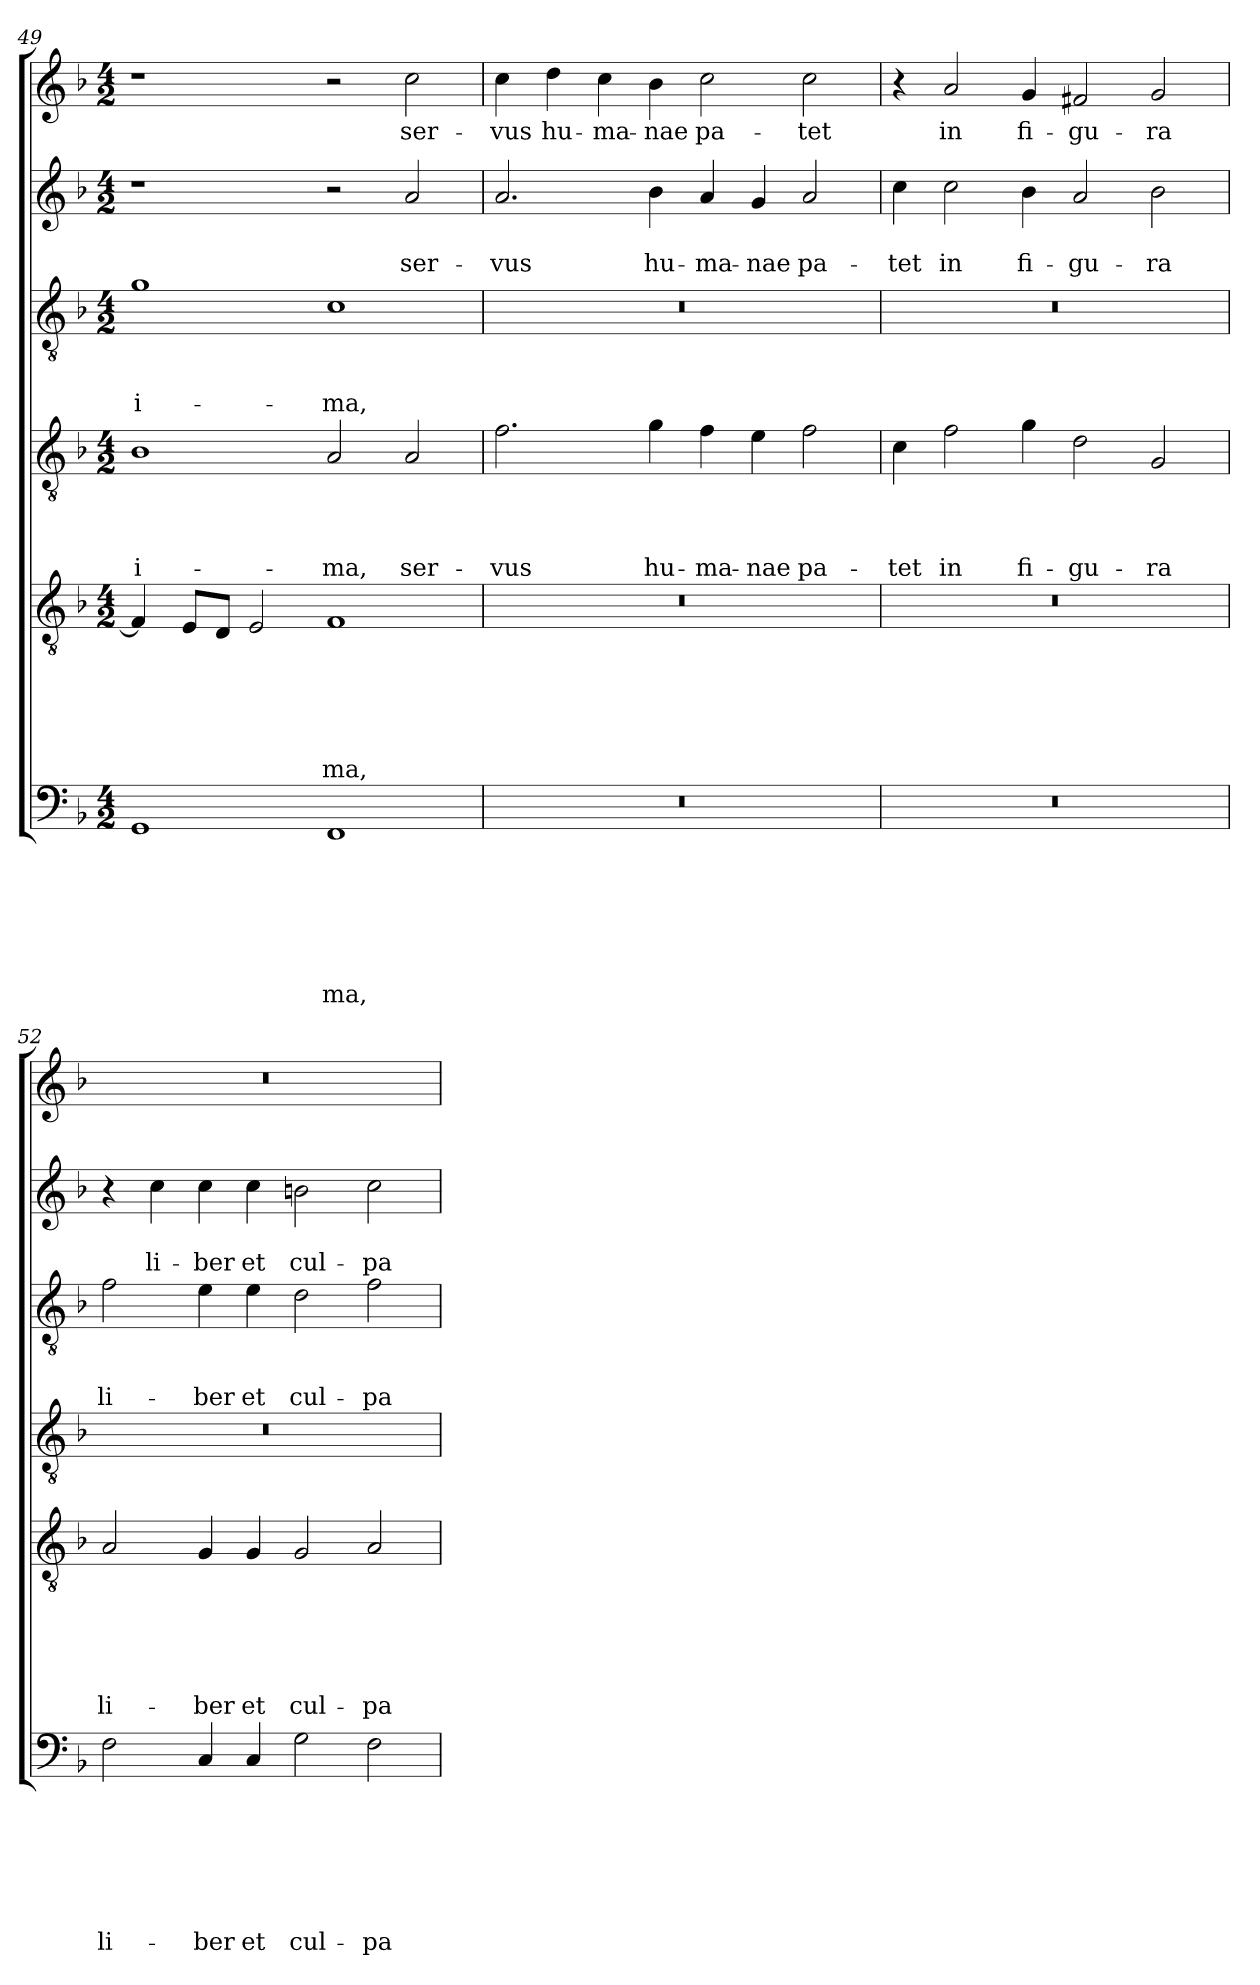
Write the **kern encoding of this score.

**kern	**text	**text	**text	**text	**text	**text	**text	**kern	**text	**text	**text	**text	**text	**text	**kern	**text	**text	**text	**text	**kern	**text	**text	**text	**kern	**text	**text	**kern	**text
*part6	*part6	*part6	*part6	*part6	*part6	*part6	*part6	*part5	*part5	*part5	*part5	*part5	*part5	*part5	*part4	*part4	*part4	*part4	*part4	*part3	*part3	*part3	*part3	*part2	*part2	*part2	*part1	*part1
*staff6	*staff6	*staff6	*staff6	*staff6	*staff6	*staff6	*staff6	*staff5	*staff5	*staff5	*staff5	*staff5	*staff5	*staff5	*staff4	*staff4	*staff4	*staff4	*staff4	*staff3	*staff3	*staff3	*staff3	*staff2	*staff2	*staff2	*staff1	*staff1
!!LO:PB:g=z
*clefF4	*	*	*	*	*	*	*	*clefGv2	*	*	*	*	*	*	*clefGv2	*	*	*	*	*clefGv2	*	*	*	*clefG2	*	*	*clefG2	*
*k[b-]	*	*	*	*	*	*	*	*k[b-]	*	*	*	*	*	*	*k[b-]	*	*	*	*	*k[b-]	*	*	*	*k[b-]	*	*	*k[b-]	*
*d:	*	*	*	*	*	*	*	*d:	*	*	*	*	*	*	*d:	*	*	*	*	*d:	*	*	*	*d:	*	*	*d:	*
*M4/2	*	*	*	*	*	*	*	*M4/2	*	*	*	*	*	*	*M4/2	*	*	*	*	*M4/2	*	*	*	*M4/2	*	*	*M4/2	*
=49	=49	=49	=49	=49	=49	=49	=49	=49	=49	=49	=49	=49	=49	=49	=49	=49	=49	=49	=49	=49	=49	=49	=49	=49	=49	=49	=49	=49
!	!	!	!	!	!	!	!	!	!	!	!	!	!	!	!	!	!	!	!LO:LY:b	!	!	!	!LO:LY:b	!	!	!	!	!
1GG	.	.	.	.	.	.	.	4F/]	.	.	.	.	.	.	1B-	.	.	.	i-	1g	.	.	i-	1r	.	.	1r	.
.	.	.	.	.	.	.	.	8E/L	.	.	.	.	.	.	.	.	.	.	.	.	.	.	.	.	.	.	.	.
.	.	.	.	.	.	.	.	8D/J	.	.	.	.	.	.	.	.	.	.	.	.	.	.	.	.	.	.	.	.
.	.	.	.	.	.	.	.	2E/	.	.	.	.	.	.	.	.	.	.	.	.	.	.	.	.	.	.	.	.
!	!	!	!	!	!	!	!LO:LY:b	!	!	!	!	!	!	!LO:LY:b	!	!	!	!	!LO:LY:b	!	!	!	!LO:LY:b	!	!	!	!	!
1FF	.	.	.	.	.	.	-ma,	1F	.	.	.	.	.	-ma,	2A/	.	.	.	-ma,	1c	.	.	-ma,	2r	.	.	2r	.
!	!	!	!	!	!	!	!	!	!	!	!	!	!	!	!	!	!	!	!LO:LY:b	!	!	!	!	!	!	!LO:LY:b	!	!LO:LY:b
.	.	.	.	.	.	.	.	.	.	.	.	.	.	.	2A/	.	.	.	ser-	.	.	.	.	2a/	.	ser-	2cc\	ser-
=50	=50	=50	=50	=50	=50	=50	=50	=50	=50	=50	=50	=50	=50	=50	=50	=50	=50	=50	=50	=50	=50	=50	=50	=50	=50	=50	=50	=50
!	!	!	!	!	!	!	!	!	!	!	!	!	!	!	!	!	!	!	!LO:LY:b	!	!	!	!	!	!	!LO:LY:b	!	!LO:LY:b
0r	.	.	.	.	.	.	.	0r	.	.	.	.	.	.	2.f\	.	.	.	-vus	0r	.	.	.	2.a/	.	-vus	4cc\	-vus
!	!	!	!	!	!	!	!	!	!	!	!	!	!	!	!	!	!	!	!	!	!	!	!	!	!	!	!	!LO:LY:b
.	.	.	.	.	.	.	.	.	.	.	.	.	.	.	.	.	.	.	.	.	.	.	.	.	.	.	4dd\	hu-
!	!	!	!	!	!	!	!	!	!	!	!	!	!	!	!	!	!	!	!	!	!	!	!	!	!	!	!	!LO:LY:b
.	.	.	.	.	.	.	.	.	.	.	.	.	.	.	.	.	.	.	.	.	.	.	.	.	.	.	4cc\	-ma-
!	!	!	!	!	!	!	!	!	!	!	!	!	!	!	!	!	!	!	!LO:LY:b	!	!	!	!	!	!	!LO:LY:b	!	!LO:LY:b
.	.	.	.	.	.	.	.	.	.	.	.	.	.	.	4g\	.	.	.	hu-	.	.	.	.	4b-\	.	hu-	4b-\	-nae
!	!	!	!	!	!	!	!	!	!	!	!	!	!	!	!	!	!	!	!LO:LY:b	!	!	!	!	!	!	!LO:LY:b	!	!LO:LY:b
.	.	.	.	.	.	.	.	.	.	.	.	.	.	.	4f\	.	.	.	-ma-	.	.	.	.	4a/	.	-ma-	2cc\	pa-
!	!	!	!	!	!	!	!	!	!	!	!	!	!	!	!	!	!	!	!LO:LY:b	!	!	!	!	!	!	!LO:LY:b	!	!
.	.	.	.	.	.	.	.	.	.	.	.	.	.	.	4e\	.	.	.	-nae	.	.	.	.	4g/	.	-nae	.	.
!	!	!	!	!	!	!	!	!	!	!	!	!	!	!	!	!	!	!	!LO:LY:b	!	!	!	!	!	!	!LO:LY:b	!	!LO:LY:b
.	.	.	.	.	.	.	.	.	.	.	.	.	.	.	2f\	.	.	.	pa-	.	.	.	.	2a/	.	pa-	2cc\	-tet
=51	=51	=51	=51	=51	=51	=51	=51	=51	=51	=51	=51	=51	=51	=51	=51	=51	=51	=51	=51	=51	=51	=51	=51	=51	=51	=51	=51	=51
!	!	!	!	!	!	!	!	!	!	!	!	!	!	!	!	!	!	!	!LO:LY:b	!	!	!	!	!	!	!LO:LY:b	!	!
0r	.	.	.	.	.	.	.	0r	.	.	.	.	.	.	4c\	.	.	.	-tet	0r	.	.	.	4cc\	.	-tet	4r	.
!	!	!	!	!	!	!	!	!	!	!	!	!	!	!	!	!	!	!	!LO:LY:b	!	!	!	!	!	!	!LO:LY:b	!	!LO:LY:b
.	.	.	.	.	.	.	.	.	.	.	.	.	.	.	2f\	.	.	.	in	.	.	.	.	2cc\	.	in	2a/	in
!	!	!	!	!	!	!	!	!	!	!	!	!	!	!	!	!	!	!	!LO:LY:b	!	!	!	!	!	!	!LO:LY:b	!	!LO:LY:b
.	.	.	.	.	.	.	.	.	.	.	.	.	.	.	4g\	.	.	.	fi-	.	.	.	.	4b-\	.	fi-	4g/	fi-
!	!	!	!	!	!	!	!	!	!	!	!	!	!	!	!	!	!	!	!LO:LY:b	!	!	!	!	!	!	!LO:LY:b	!	!LO:LY:b
.	.	.	.	.	.	.	.	.	.	.	.	.	.	.	2d\	.	.	.	-gu-	.	.	.	.	2a/	.	-gu-	2f#X/	-gu-
!	!	!	!	!	!	!	!	!	!	!	!	!	!	!	!	!	!	!	!LO:LY:b	!	!	!	!	!	!	!LO:LY:b	!	!LO:LY:b
.	.	.	.	.	.	.	.	.	.	.	.	.	.	.	2G/	.	.	.	-ra	.	.	.	.	2b-\	.	-ra	2g/	-ra
=52	=52	=52	=52	=52	=52	=52	=52	=52	=52	=52	=52	=52	=52	=52	=52	=52	=52	=52	=52	=52	=52	=52	=52	=52	=52	=52	=52	=52
!	!	!	!	!	!	!	!LO:LY:b	!	!	!	!	!	!	!LO:LY:b	!	!	!	!	!	!	!	!	!LO:LY:b	!	!	!	!	!
2F\	.	.	.	.	.	.	li-	2A/	.	.	.	.	.	li-	0r	.	.	.	.	2f\	.	.	li-	4r	.	.	0r	.
!	!	!	!	!	!	!	!	!	!	!	!	!	!	!	!	!	!	!	!	!	!	!	!	!	!	!LO:LY:b	!	!
.	.	.	.	.	.	.	.	.	.	.	.	.	.	.	.	.	.	.	.	.	.	.	.	4cc\	.	li-	.	.
!	!	!	!	!	!	!	!LO:LY:b	!	!	!	!	!	!	!LO:LY:b	!	!	!	!	!	!	!	!	!LO:LY:b	!	!	!LO:LY:b	!	!
4C/	.	.	.	.	.	.	-ber	4G/	.	.	.	.	.	-ber	.	.	.	.	.	4e\	.	.	-ber	4cc\	.	-ber	.	.
!	!	!	!	!	!	!	!LO:LY:b	!	!	!	!	!	!	!LO:LY:b	!	!	!	!	!	!	!	!	!LO:LY:b	!	!	!LO:LY:b	!	!
4C/	.	.	.	.	.	.	et	4G/	.	.	.	.	.	et	.	.	.	.	.	4e\	.	.	et	4cc\	.	et	.	.
!	!	!	!	!	!	!	!LO:LY:b	!	!	!	!	!	!	!LO:LY:b	!	!	!	!	!	!	!	!	!LO:LY:b	!	!	!LO:LY:b	!	!
2G\	.	.	.	.	.	.	cul-	2G/	.	.	.	.	.	cul-	.	.	.	.	.	2d\	.	.	cul-	2bn\	.	cul-	.	.
!	!	!	!	!	!	!	!LO:LY:b	!	!	!	!	!	!	!LO:LY:b	!	!	!	!	!	!	!	!	!LO:LY:b	!	!	!LO:LY:b	!	!
2F\	.	.	.	.	.	.	-pa	2A/	.	.	.	.	.	-pa	.	.	.	.	.	2f\	.	.	-pa	2cc\	.	-pa	.	.
=	=	=	=	=	=	=	=	=	=	=	=	=	=	=	=	=	=	=	=	=	=	=	=	=	=	=	=	=
*-	*-	*-	*-	*-	*-	*-	*-	*-	*-	*-	*-	*-	*-	*-	*-	*-	*-	*-	*-	*-	*-	*-	*-	*-	*-	*-	*-	*-
